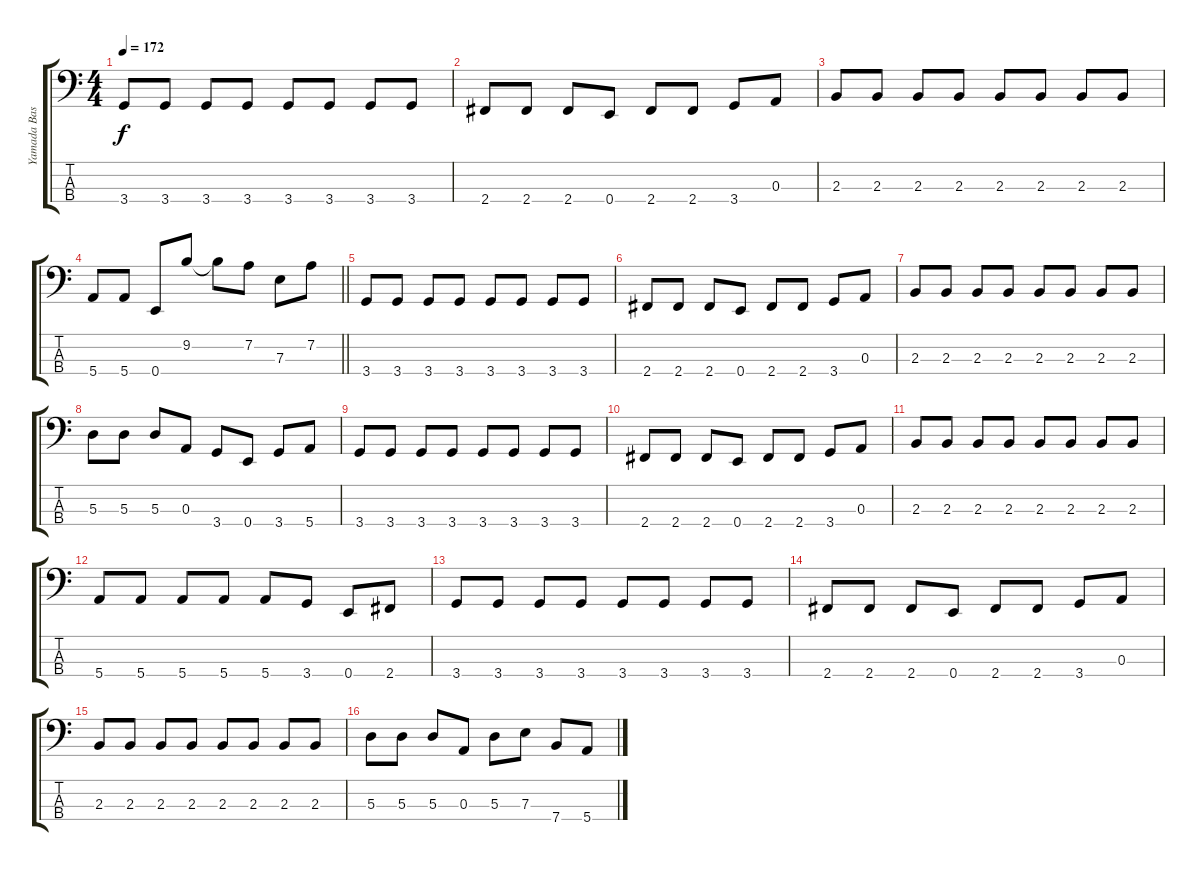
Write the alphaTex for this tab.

\track ("Yamada Bass" "Yamada Bas") {instrument electricbasspick}
\staff {score tabs}
\tuning (G2 D2 A1 E1) {hide}
\ts (4 4)
\tempo 172
\clef f4
\ks c
3.4.8{dy f} 3.4.8 3.4.8 3.4.8 3.4.8 3.4.8 3.4.8 3.4.8 |
2.4.8 2.4.8 2.4.8 0.4.8 2.4.8 2.4.8 3.4.8 0.3.8 |
2.3.8 2.3.8 2.3.8 2.3.8 2.3.8 2.3.8 2.3.8 2.3.8 |
\barLineRight lightlight
5.4.8 5.4.8 0.4.8 9.2.8 9.2{t}.8 7.2.8 7.3.8 7.2.8 |
3.4.8 3.4.8 3.4.8 3.4.8 3.4.8 3.4.8 3.4.8 3.4.8 |
2.4.8 2.4.8 2.4.8 0.4.8 2.4.8 2.4.8 3.4.8 0.3.8 |
2.3.8 2.3.8 2.3.8 2.3.8 2.3.8 2.3.8 2.3.8 2.3.8 |
5.3.8 5.3.8 5.3.8 0.3.8 3.4.8 0.4.8 3.4.8 5.4.8 |
3.4.8 3.4.8 3.4.8 3.4.8 3.4.8 3.4.8 3.4.8 3.4.8 |
2.4.8 2.4.8 2.4.8 0.4.8 2.4.8 2.4.8 3.4.8 0.3.8 |
2.3.8 2.3.8 2.3.8 2.3.8 2.3.8 2.3.8 2.3.8 2.3.8 |
5.4.8 5.4.8 5.4.8 5.4.8 5.4.8 3.4.8 0.4.8 2.4.8 |
3.4.8 3.4.8 3.4.8 3.4.8 3.4.8 3.4.8 3.4.8 3.4.8 |
2.4.8 2.4.8 2.4.8 0.4.8 2.4.8 2.4.8 3.4.8 0.3.8 |
2.3.8 2.3.8 2.3.8 2.3.8 2.3.8 2.3.8 2.3.8 2.3.8 |
5.3.8 5.3.8 5.3.8 0.3.8 5.3.8 7.3.8 7.4.8 5.4.8
